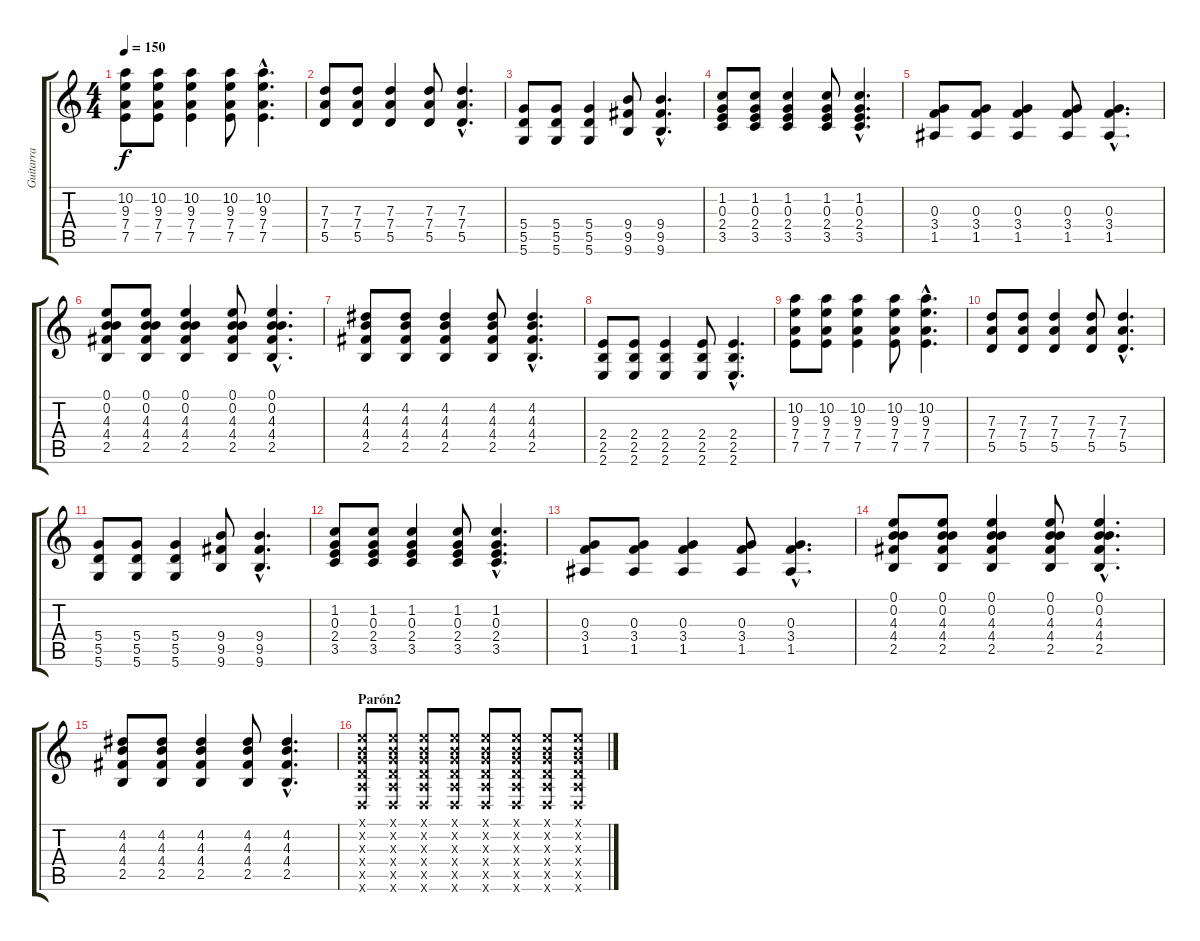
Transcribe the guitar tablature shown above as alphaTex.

\track ("Guitarra" "Guitarra") {instrument distortionguitar}
\staff {score tabs}
\tuning (E4 B3 G3 D3 A2 D2) {hide}
\ts (4 4)
\tempo 150
\clef g2
\ks c
(10.2 9.3 7.4 7.5).8{dy f} (10.2 9.3 7.4 7.5).8 (10.2 9.3 7.4 7.5).4 (10.2 9.3 7.4 7.5).8 (10.2{hac} 9.3{hac} 7.4{hac} 7.5{hac}).4{d} |
(7.3 7.4 5.5).8 (7.3 7.4 5.5).8 (7.3 7.4 5.5).4 (7.3 7.4 5.5).8 (7.3{hac} 7.4{hac} 5.5{hac}).4{d} |
(5.4 5.5 5.6).8 (5.4 5.5 5.6).8 (5.4 5.5 5.6).4 (9.4 9.5 9.6).8 (9.4{hac} 9.5{hac} 9.6{hac}).4{d} |
(1.2 0.3 2.4 3.5).8 (1.2 0.3 2.4 3.5).8 (1.2 0.3 2.4 3.5).4 (1.2 0.3 2.4 3.5).8 (1.2{hac} 0.3{hac} 2.4{hac} 3.5{hac}).4{d} |
(0.3 3.4 1.5).8 (0.3 3.4 1.5).8 (0.3 3.4 1.5).4 (0.3 3.4 1.5).8 (0.3{hac} 3.4{hac} 1.5{hac}).4{d} |
(0.1 0.2 4.3 4.4 2.5).8 (0.1 0.2 4.3 4.4 2.5).8 (0.1 0.2 4.3 4.4 2.5).4 (0.1 0.2 4.3 4.4 2.5).8 (0.1{hac} 0.2{hac} 4.3{hac} 4.4{hac} 2.5{hac}).4{d} |
(4.2 4.3 4.4 2.5).8 (4.2 4.3 4.4 2.5).8 (4.2 4.3 4.4 2.5).4 (4.2 4.3 4.4 2.5).8 (4.2{hac} 4.3{hac} 4.4{hac} 2.5{hac}).4{d} |
(2.4 2.5 2.6).8{instrument distortionguitar} (2.4 2.5 2.6).8 (2.4 2.5 2.6).4 (2.4 2.5 2.6).8 (2.4{hac} 2.5{hac} 2.6{hac}).4{d} |
(10.2 9.3 7.4 7.5).8 (10.2 9.3 7.4 7.5).8 (10.2 9.3 7.4 7.5).4 (10.2 9.3 7.4 7.5).8 (10.2{hac} 9.3{hac} 7.4{hac} 7.5{hac}).4{d} |
(7.3 7.4 5.5).8 (7.3 7.4 5.5).8 (7.3 7.4 5.5).4 (7.3 7.4 5.5).8 (7.3{hac} 7.4{hac} 5.5{hac}).4{d} |
(5.4 5.5 5.6).8 (5.4 5.5 5.6).8 (5.4 5.5 5.6).4 (9.4 9.5 9.6).8 (9.4{hac} 9.5{hac} 9.6{hac}).4{d} |
(1.2 0.3 2.4 3.5).8 (1.2 0.3 2.4 3.5).8 (1.2 0.3 2.4 3.5).4 (1.2 0.3 2.4 3.5).8 (1.2{hac} 0.3{hac} 2.4{hac} 3.5{hac}).4{d} |
(0.3 3.4 1.5).8 (0.3 3.4 1.5).8 (0.3 3.4 1.5).4 (0.3 3.4 1.5).8 (0.3{hac} 3.4{hac} 1.5{hac}).4{d} |
(0.1 0.2 4.3 4.4 2.5).8 (0.1 0.2 4.3 4.4 2.5).8 (0.1 0.2 4.3 4.4 2.5).4 (0.1 0.2 4.3 4.4 2.5).8 (0.1{hac} 0.2{hac} 4.3{hac} 4.4{hac} 2.5{hac}).4{d} |
(4.2 4.3 4.4 2.5).8 (4.2 4.3 4.4 2.5).8 (4.2 4.3 4.4 2.5).4 (4.2 4.3 4.4 2.5).8 (4.2{hac} 4.3{hac} 4.4{hac} 2.5{hac}).4{d} |
\section ("" "Parón2")
(0.1{x} 0.2{x} 0.3{x} 0.4{x} 0.5{x} 0.6{x}).8 (0.1{x} 0.2{x} 0.3{x} 0.4{x} 0.5{x} 0.6{x}).8 (0.1{x} 0.2{x} 0.3{x} 0.4{x} 0.5{x} 0.6{x}).8 (0.1{x} 0.2{x} 0.3{x} 0.4{x} 0.5{x} 0.6{x}).8 (0.1{x} 0.2{x} 0.3{x} 0.4{x} 0.5{x} 0.6{x}).8 (0.1{x} 0.2{x} 0.3{x} 0.4{x} 0.5{x} 0.6{x}).8 (0.1{x} 0.2{x} 0.3{x} 0.4{x} 0.5{x} 0.6{x}).8 (0.1{x} 0.2{x} 0.3{x} 0.4{x} 0.5{x} 0.6{x}).8
